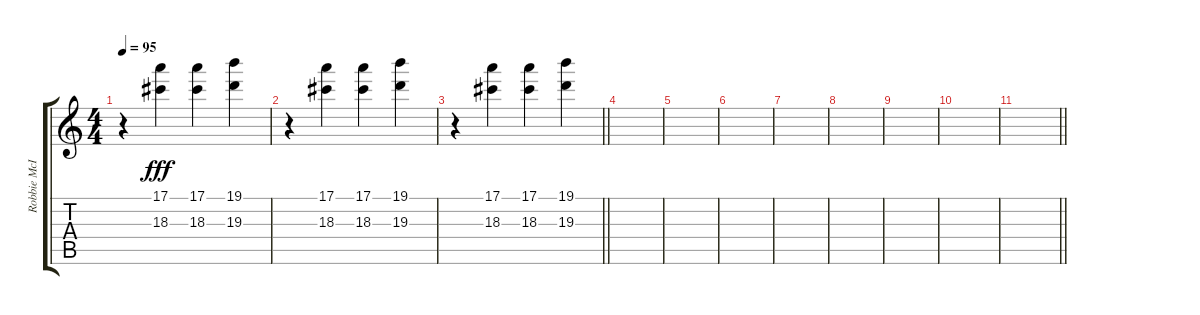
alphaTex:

\track ("Robbie McIntosh" "Robbie McI") {instrument electricguitarclean}
\staff {score tabs}
\tuning (E4 B3 G3 D3 A2 E2) {hide}
\ts (4 4)
\tempo 95
\clef g2
\ks c
r.4{dy fff} (17.1 18.3).4 (17.1 18.3).4 (19.1 19.3).4 |
r.4 (17.1 18.3).4 (17.1 18.3).4 (19.1 19.3).4 |
\barLineRight lightlight
r.4 (17.1 18.3).4 (17.1 18.3).4 (19.1 19.3).4 |
|
|
|
|
|
|
|
\barLineRight lightlight
